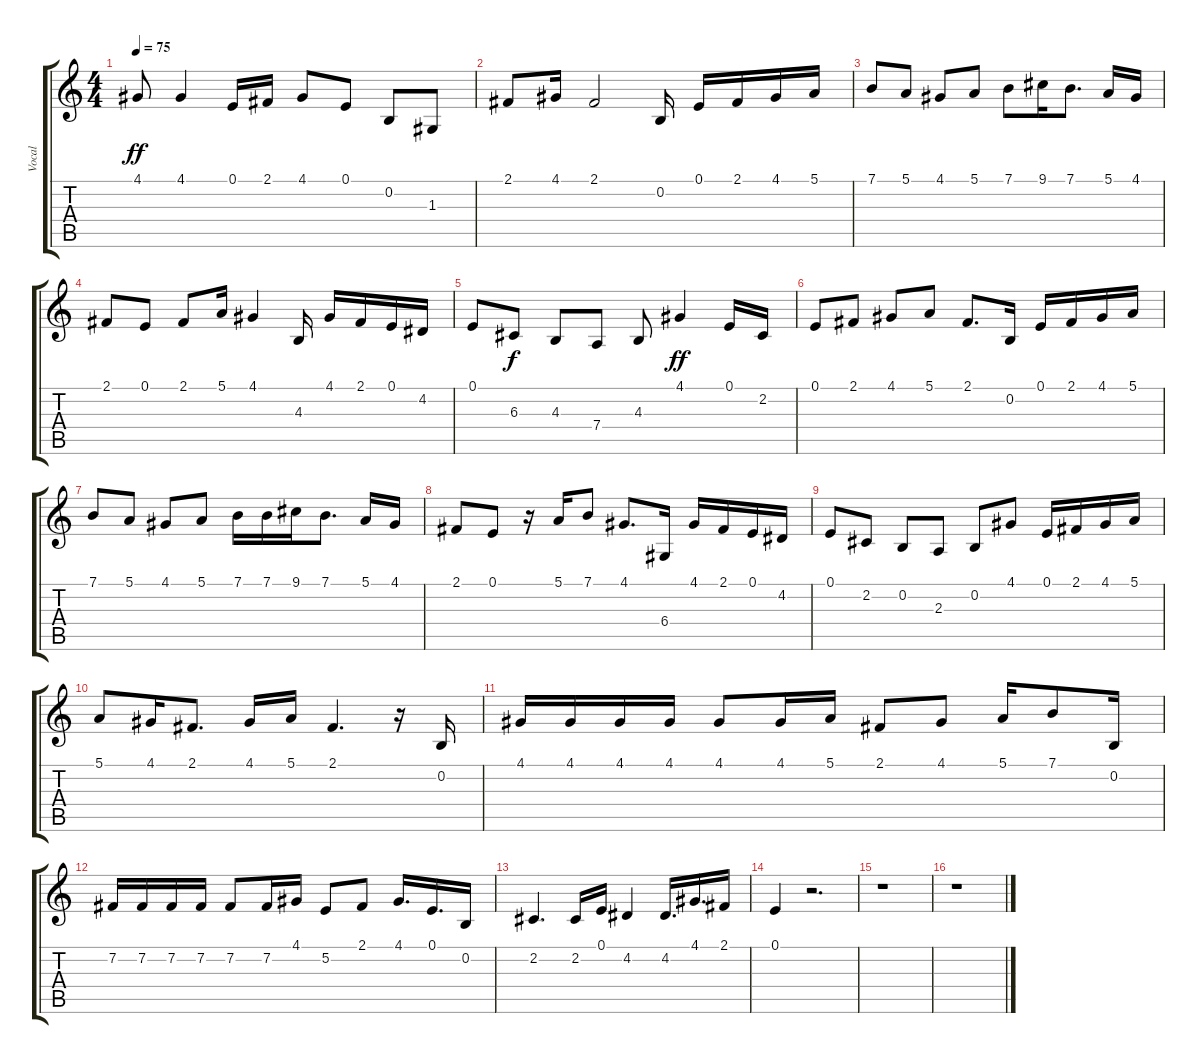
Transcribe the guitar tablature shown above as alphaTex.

\track ("Vocal" "Vocal") {instrument flute}
\staff {score tabs}
\tuning (E4 B3 G3 D3 A2 E2) {hide}
\ts (4 4)
\tempo 75
\clef g2
\ks c
4.1.8{dy ff} 4.1.4 0.1.16 2.1.16 4.1.8 0.1.8 0.2.8 1.3.8 |
2.1.8 4.1.16 2.1.2 0.2.16 0.1.16 2.1.16 4.1.16 5.1.16 |
7.1.8 5.1.8 4.1.8 5.1.8 7.1.8 9.1.16 7.1.8{d} 5.1.16 4.1.16 |
2.1.8 0.1.8 2.1.8 5.1.16 4.1.4 4.3.16 4.1.16 2.1.16 0.1.16 4.2.16 |
0.1.8 6.3.8{dy f} 4.3.8 7.4.8 4.3.8 4.1.4{dy ff} 0.1.16 2.2.16 |
0.1.8 2.1.8 4.1.8 5.1.8 2.1.8{d} 0.2.16 0.1.16 2.1.16 4.1.16 5.1.16 |
7.1.8 5.1.8 4.1.8 5.1.8 7.1.16 7.1.16 9.1.16 7.1.8{d} 5.1.16 4.1.16 |
2.1.8 0.1.8 r.16 5.1.16 7.1.8 4.1.8{d} 6.4.16 4.1.16 2.1.16 0.1.16 4.2.16 |
0.1.8 2.2.8 0.2.8 2.3.8 0.2.8 4.1.8 0.1.16 2.1.16 4.1.16 5.1.16 |
5.1.8 4.1.16 2.1.8{d} 4.1.16 5.1.16 2.1.4{d} r.16 0.2.16 |
4.1.16 4.1.16 4.1.16 4.1.16 4.1.8 4.1.16 5.1.16 2.1.8 4.1.8 5.1.16 7.1.8 0.2.16 |
7.2.16 7.2.16 7.2.16 7.2.16 7.2.8 7.2.16 4.1.16 5.2.8 2.1.8 4.1.16{d} 0.1.16{d} 0.2.16 |
2.2.4{d} 2.2.16 0.1.16 4.2.4 4.2.16{d} 4.1.16{d} 2.1.16 |
0.1.4 r.2{d} |
r.1 |
r.1
